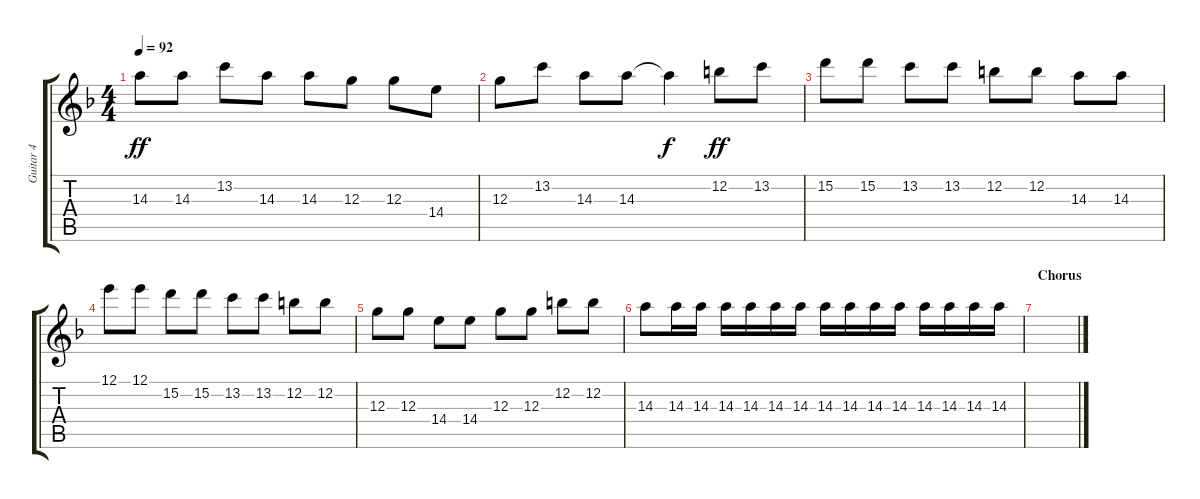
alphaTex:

\track ("Guitar 4" "Guitar 4") {instrument electricguitarclean}
\staff {score tabs}
\tuning (E4 B3 G3 D3 A2 E2) {hide}
\ts (4 4)
\tempo 92
\clef g2
\ks f
14.3.8{dy ff} 14.3.8 13.2.8 14.3.8 14.3.8 12.3.8 12.3.8 14.4.8 |
12.3.8 13.2.8 14.3.8 14.3.8 14.3{t}.4{dy f} 12.2.8{dy ff} 13.2.8 |
15.2.8 15.2.8 13.2.8 13.2.8 12.2.8 12.2.8 14.3.8 14.3.8 |
12.1.8 12.1.8 15.2.8 15.2.8 13.2.8 13.2.8 12.2.8 12.2.8 |
12.3.8 12.3.8 14.4.8 14.4.8 12.3.8 12.3.8 12.2.8 12.2.8 |
14.3.8 14.3.16 14.3.16 14.3.16 14.3.16 14.3.16 14.3.16 14.3.16 14.3.16 14.3.16 14.3.16 14.3.16 14.3.16 14.3.16 14.3.16 |
\section ("" "Chorus")
